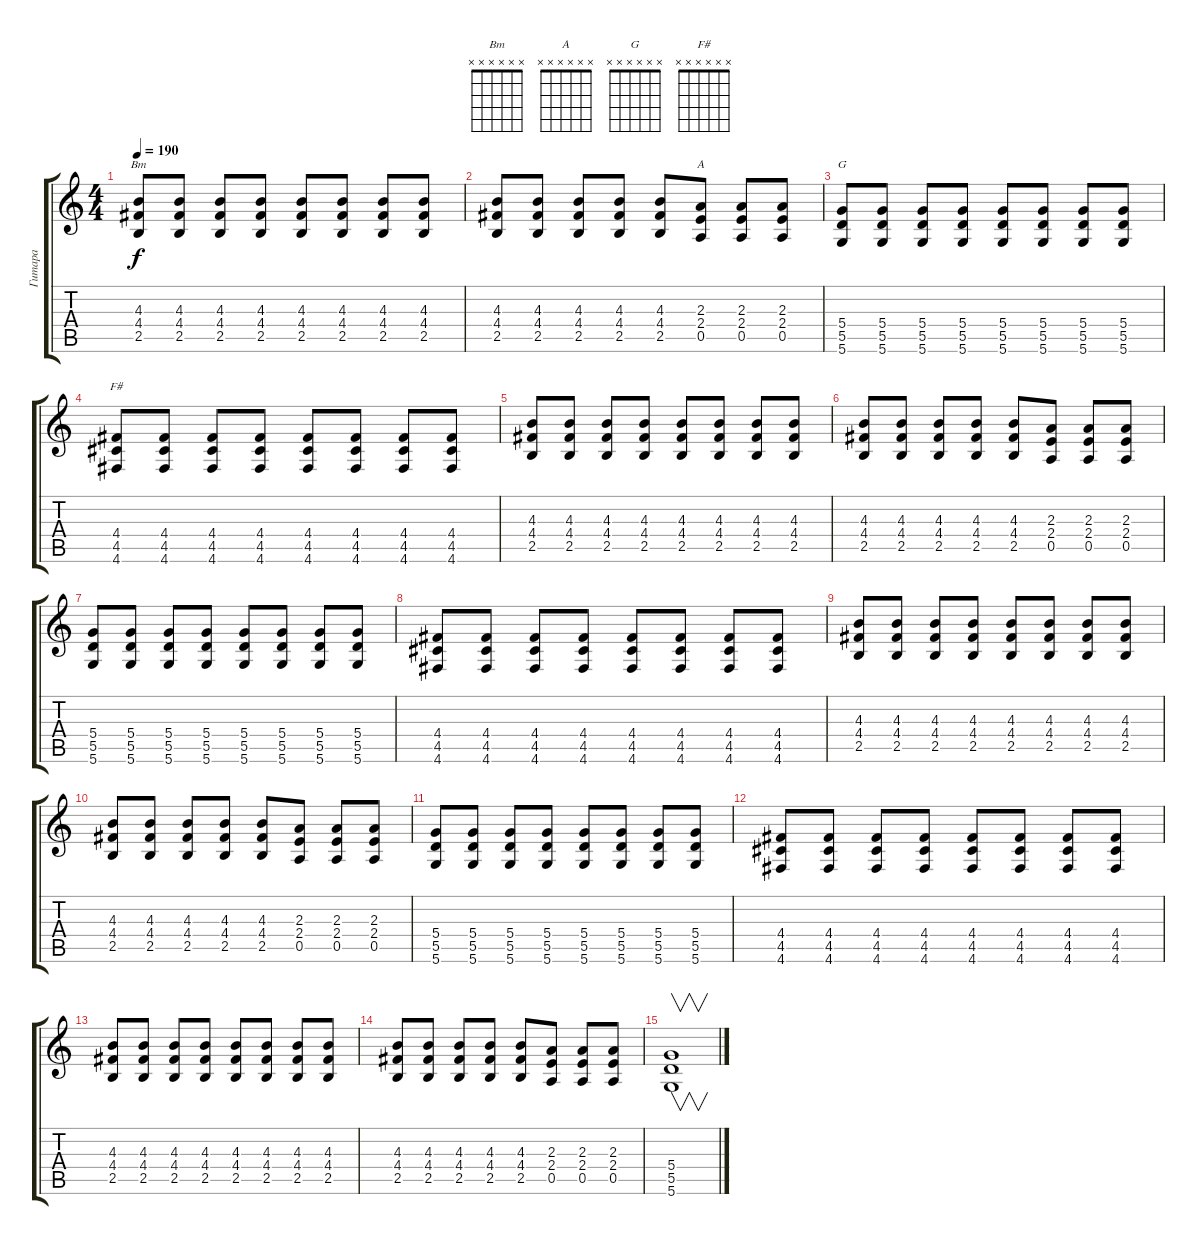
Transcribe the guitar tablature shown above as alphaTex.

\track ("Гитара" "Гитара") {instrument overdrivenguitar}
\staff {score tabs}
\tuning (E4 B3 G3 D3 A2 D2) {hide}
\chord ("Bm" x x x x x x)
\chord ("A" x x x x x x)
\chord ("G" x x x x x x)
\chord ("F#" x x x x x x)
\ts (4 4)
\tempo 190
\clef g2
\ks c
(4.3 4.4 2.5).8{ch "Bm" dy f} (4.3 4.4 2.5).8 (4.3 4.4 2.5).8 (4.3 4.4 2.5).8 (4.3 4.4 2.5).8 (4.3 4.4 2.5).8 (4.3 4.4 2.5).8 (4.3 4.4 2.5).8 |
(4.3 4.4 2.5).8 (4.3 4.4 2.5).8 (4.3 4.4 2.5).8 (4.3 4.4 2.5).8 (4.3 4.4 2.5).8 (2.3 2.4 0.5).8{ch "A"} (2.3 2.4 0.5).8 (2.3 2.4 0.5).8 |
(5.4 5.5 5.6).8{ch "G"} (5.4 5.5 5.6).8 (5.4 5.5 5.6).8 (5.4 5.5 5.6).8 (5.4 5.5 5.6).8 (5.4 5.5 5.6).8 (5.4 5.5 5.6).8 (5.4 5.5 5.6).8 |
(4.4 4.5 4.6).8{ch "F#"} (4.4 4.5 4.6).8 (4.4 4.5 4.6).8 (4.4 4.5 4.6).8 (4.4 4.5 4.6).8 (4.4 4.5 4.6).8 (4.4 4.5 4.6).8 (4.4 4.5 4.6).8 |
(4.3 4.4 2.5).8 (4.3 4.4 2.5).8 (4.3 4.4 2.5).8 (4.3 4.4 2.5).8 (4.3 4.4 2.5).8 (4.3 4.4 2.5).8 (4.3 4.4 2.5).8 (4.3 4.4 2.5).8 |
(4.3 4.4 2.5).8 (4.3 4.4 2.5).8 (4.3 4.4 2.5).8 (4.3 4.4 2.5).8 (4.3 4.4 2.5).8 (2.3 2.4 0.5).8 (2.3 2.4 0.5).8 (2.3 2.4 0.5).8 |
(5.4 5.5 5.6).8 (5.4 5.5 5.6).8 (5.4 5.5 5.6).8 (5.4 5.5 5.6).8 (5.4 5.5 5.6).8 (5.4 5.5 5.6).8 (5.4 5.5 5.6).8 (5.4 5.5 5.6).8 |
(4.4 4.5 4.6).8 (4.4 4.5 4.6).8 (4.4 4.5 4.6).8 (4.4 4.5 4.6).8 (4.4 4.5 4.6).8 (4.4 4.5 4.6).8 (4.4 4.5 4.6).8 (4.4 4.5 4.6).8 |
(4.3 4.4 2.5).8 (4.3 4.4 2.5).8 (4.3 4.4 2.5).8 (4.3 4.4 2.5).8 (4.3 4.4 2.5).8 (4.3 4.4 2.5).8 (4.3 4.4 2.5).8 (4.3 4.4 2.5).8 |
(4.3 4.4 2.5).8 (4.3 4.4 2.5).8 (4.3 4.4 2.5).8 (4.3 4.4 2.5).8 (4.3 4.4 2.5).8 (2.3 2.4 0.5).8 (2.3 2.4 0.5).8 (2.3 2.4 0.5).8 |
(5.4 5.5 5.6).8 (5.4 5.5 5.6).8 (5.4 5.5 5.6).8 (5.4 5.5 5.6).8 (5.4 5.5 5.6).8 (5.4 5.5 5.6).8 (5.4 5.5 5.6).8 (5.4 5.5 5.6).8 |
(4.4 4.5 4.6).8 (4.4 4.5 4.6).8 (4.4 4.5 4.6).8 (4.4 4.5 4.6).8 (4.4 4.5 4.6).8 (4.4 4.5 4.6).8 (4.4 4.5 4.6).8 (4.4 4.5 4.6).8 |
(4.3 4.4 2.5).8 (4.3 4.4 2.5).8 (4.3 4.4 2.5).8 (4.3 4.4 2.5).8 (4.3 4.4 2.5).8 (4.3 4.4 2.5).8 (4.3 4.4 2.5).8 (4.3 4.4 2.5).8 |
(4.3 4.4 2.5).8 (4.3 4.4 2.5).8 (4.3 4.4 2.5).8 (4.3 4.4 2.5).8 (4.3 4.4 2.5).8 (2.3 2.4 0.5).8 (2.3 2.4 0.5).8 (2.3 2.4 0.5).8 |
(5.4 5.5 5.6).1{v}
